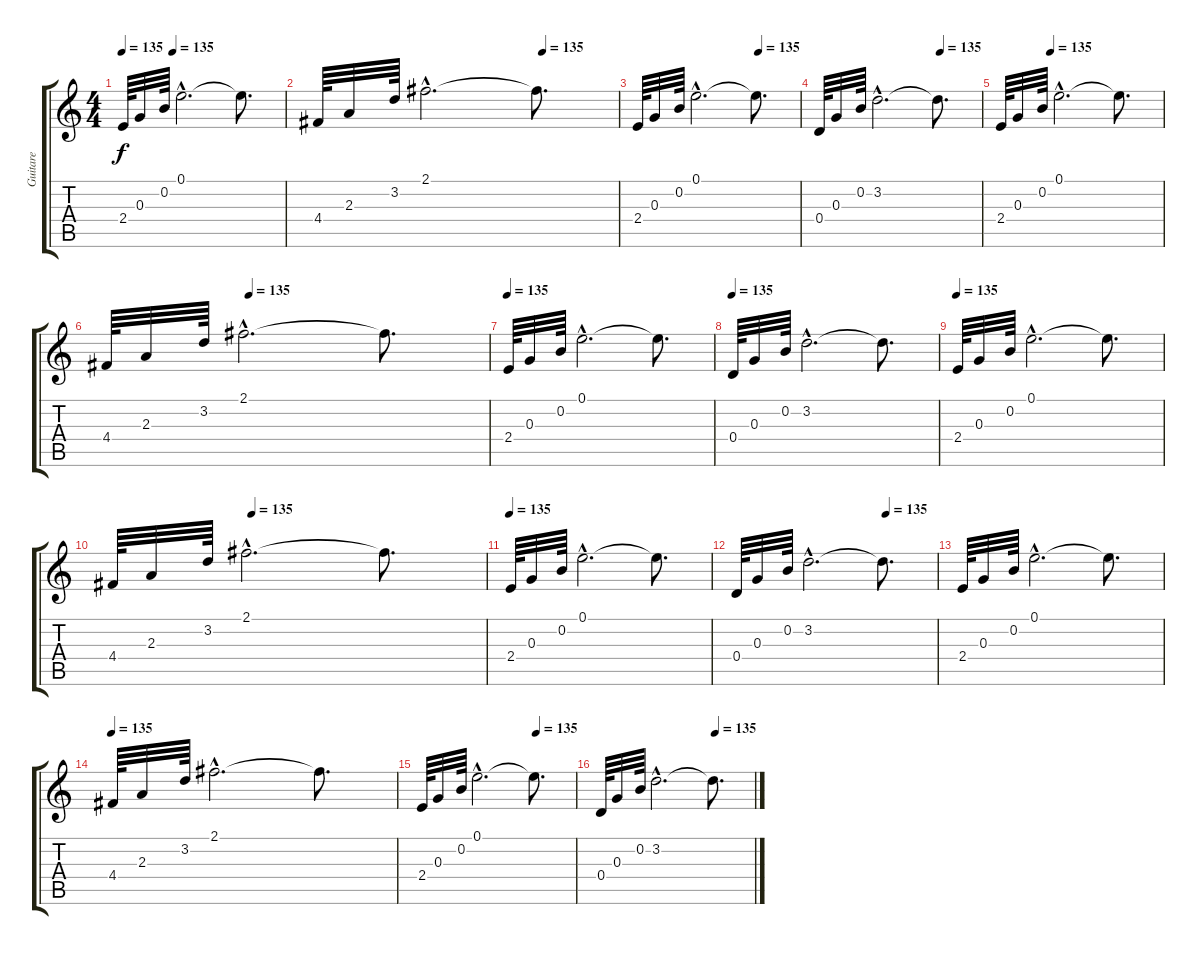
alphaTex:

\track ("Guitare" "Guitare") {instrument acousticguitarnylon}
\staff {score tabs}
\tuning (E4 B3 G3 D3 A2 E2) {hide}
\ts (4 4)
\tempo 135
\tempo (135 0.3125)
\clef g2
\ks c
2.4.64{dy f} 0.3.32 0.2.64 0.1{hac}.2{d} 0.1{t}.8{d} |
\tempo (135 0.75)
4.4.64 2.3.32 3.2.64 2.1{hac}.2{d} 2.1{t}.8{d} |
\tempo (135 0.75)
2.4.64 0.3.32 0.2.64 0.1{hac}.2{d} 0.1{t}.8{d} |
\tempo (135 0.75)
0.4.64 0.3.32 0.2.64 3.2{hac}.2{d} 3.2{t}.8{d} |
\tempo (135 0.3125)
2.4.64 0.3.32 0.2.64 0.1{hac}.2{d} 0.1{t}.8{d} |
\tempo (135 0.375)
4.4.64 2.3.32 3.2.64 2.1{hac}.2{d} 2.1{t}.8{d} |
\tempo 135
2.4.64 0.3.32 0.2.64 0.1{hac}.2{d} 0.1{t}.8{d} |
\tempo 135
0.4.64 0.3.32 0.2.64 3.2{hac}.2{d} 3.2{t}.8{d} |
\tempo 135
2.4.64 0.3.32 0.2.64 0.1{hac}.2{d} 0.1{t}.8{d} |
\tempo (135 0.375)
4.4.64 2.3.32 3.2.64 2.1{hac}.2{d} 2.1{t}.8{d} |
\tempo 135
2.4.64 0.3.32 0.2.64 0.1{hac}.2{d} 0.1{t}.8{d} |
\tempo (135 0.75)
0.4.64 0.3.32 0.2.64 3.2{hac}.2{d} 3.2{t}.8{d} |
2.4.64 0.3.32 0.2.64 0.1{hac}.2{d} 0.1{t}.8{d} |
\tempo 135
4.4.64 2.3.32 3.2.64 2.1{hac}.2{d} 2.1{t}.8{d} |
\tempo (135 0.75)
2.4.64 0.3.32 0.2.64 0.1{hac}.2{d} 0.1{t}.8{d} |
\tempo (135 0.75)
0.4.64 0.3.32 0.2.64 3.2{hac}.2{d} 3.2{t}.8{d}
